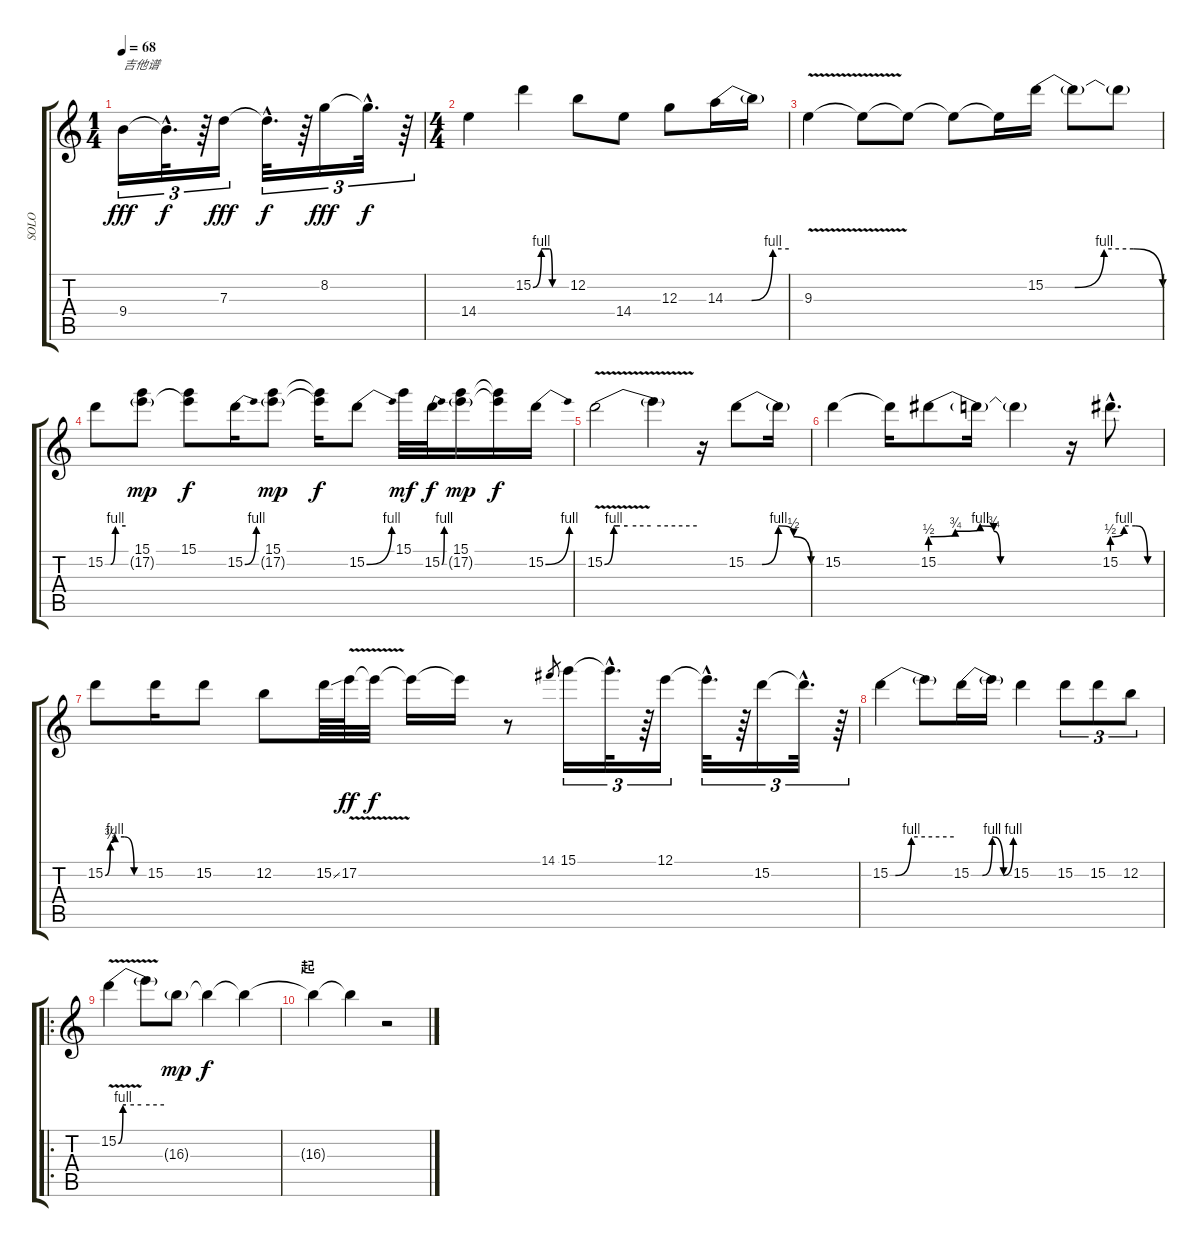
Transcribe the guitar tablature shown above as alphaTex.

\track ("SOLO" "SOLO") {instrument distortionguitar}
\staff {score tabs}
\tuning (E4 B3 G3 D3 A2 E2) {hide}
\ts (1 4)
\tempo 68
\clef g2
\ks c
9.4.16{tu (3 2) txt "吉他谱" dy fff instrument distortionguitar} 9.4{hac t}.32{d tu (3 2) dy f} r.64{tu (3 2)} 7.3.16{tu (3 2) dy fff} 7.3{hac t}.32{d tu (3 2) dy f} r.64{tu (3 2)} 8.2.16{tu (3 2) dy fff} 8.2{hac t}.32{d tu (3 2) dy f} r.64{tu (3 2)} |
\ts (4 4)
14.4.4 15.2{be (custom 0 0 15 4 20 4 30 4 35 0 60 0)}.4 12.2.8 14.4.8 12.3.8 14.3{be (custom 0 0 25 0 45 4 60 4)}.16 14.3{t}.16 |
9.3{v}.4 9.3{t}.8 9.3{t}.8 9.3{t}.8 9.3{t}.16 15.2{be (custom 0 0 15 0 30 4 45 4 60 0)}.16 15.2{t}.8 15.2{t}.8 |
15.2{be (custom 0 0 16 0 30 4 60 4)}.8 (15.1 17.2{g}).8{dy mp} (15.1 17.2{t}).8{dy f} 15.2{be (bend 0 0 60 4)}.16 (15.1 17.2{g}).8{dy mp} (15.1{t} 17.2{t}).16{dy f} 15.2{be (bend 0 0 60 4)}.8 15.1.32{dy mf} 15.2{be (bend 0 0 60 4)}.32{dy f} (15.1 17.2{g}).16{dy mp} (15.1{t} 17.2{t}).16{dy f} 15.2{be (bend 0 0 60 4)}.16 |
15.2{be (custom 0 0 6 4 10 4 15 4 30 4 60 4) v}.2 15.2{t}.4 r.16 15.2{be (custom 0 0 15 0 30 4 44 2 60 0)}.8 15.2{t}.16 |
15.2.4 15.2{t}.16 15.2{be (custom 0 2 11 3 22 4 28 3 31 0 60 0)}.8 15.2{t}.16 15.2{t}.4 r.16 15.2{be (custom 0 2 2 2 15 4 30 4 45 0 60 0) hac}.8{d} |
15.2{be (custom 0 0 8 3 15 4 30 4 45 0 60 0)}.8 15.2.16 15.2.8 12.2.8 15.2{ss}.64 17.2{v}.64{dy ff} 17.2{t}.32{dy f} 17.2{t}.16 17.2{t}.16 r.8 14.1.8{gr} 15.1.16{tu (3 2)} 15.1{hac t}.32{d tu (3 2)} r.64{tu (3 2)} 12.1.16{tu (3 2)} 12.1{hac t}.32{d tu (3 2)} r.64{tu (3 2)} 15.2.16{tu (3 2)} 15.2{hac t}.32{d tu (3 2)} r.64{tu (3 2)} |
15.2{be (custom 0 0 5 0 20 4 60 4)}.4 15.2{t}.8 15.2{be (custom 0 0 16 0 30 4 46 0 60 4)}.16 15.2{t}.16 15.2.4 15.2.8{tu (3 2)} 15.2.8{tu (3 2)} 12.2.8{tu (3 2)} |
\ro
15.2{be (custom 0 0 6 4 10 4 30 4 60 4) v}.4 15.2{t}.8 16.3{g}.8{dy mp} 16.3{t}.4{dy f} 16.3{t}.4 |
\section ("" "起")
16.3{t}.4 16.3{t}.4 r.2
